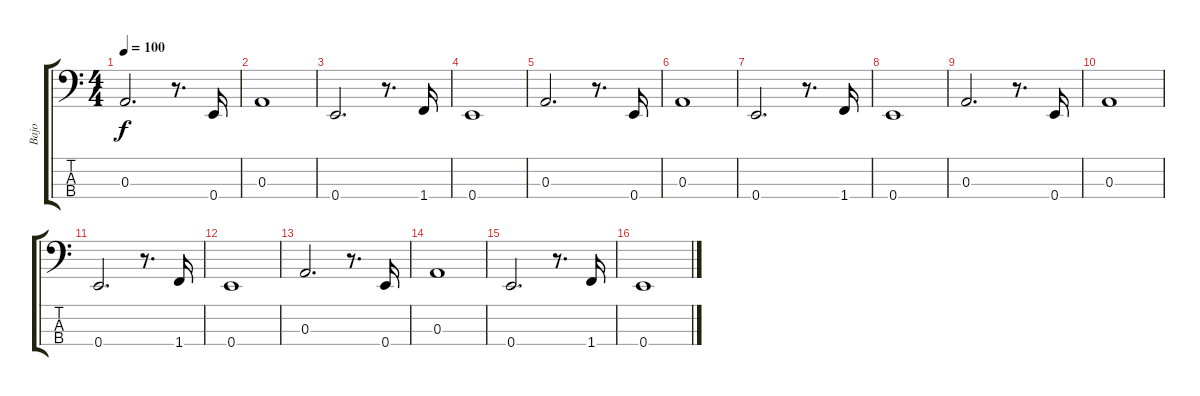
\track ("Bajo" "Bajo") {instrument electricbassfinger}
\staff {score tabs}
\tuning (G2 D2 A1 E1) {hide}
\ts (4 4)
\tempo 100
\clef f4
\ks c
0.3.2{d dy f} r.8{d} 0.4.16 |
0.3.1 |
0.4.2{d} r.8{d} 1.4.16 |
0.4.1 |
0.3.2{d} r.8{d} 0.4.16 |
0.3.1 |
0.4.2{d} r.8{d} 1.4.16 |
0.4.1 |
0.3.2{d} r.8{d} 0.4.16 |
0.3.1 |
0.4.2{d} r.8{d} 1.4.16 |
0.4.1 |
0.3.2{d} r.8{d} 0.4.16 |
0.3.1 |
0.4.2{d} r.8{d} 1.4.16 |
0.4.1
